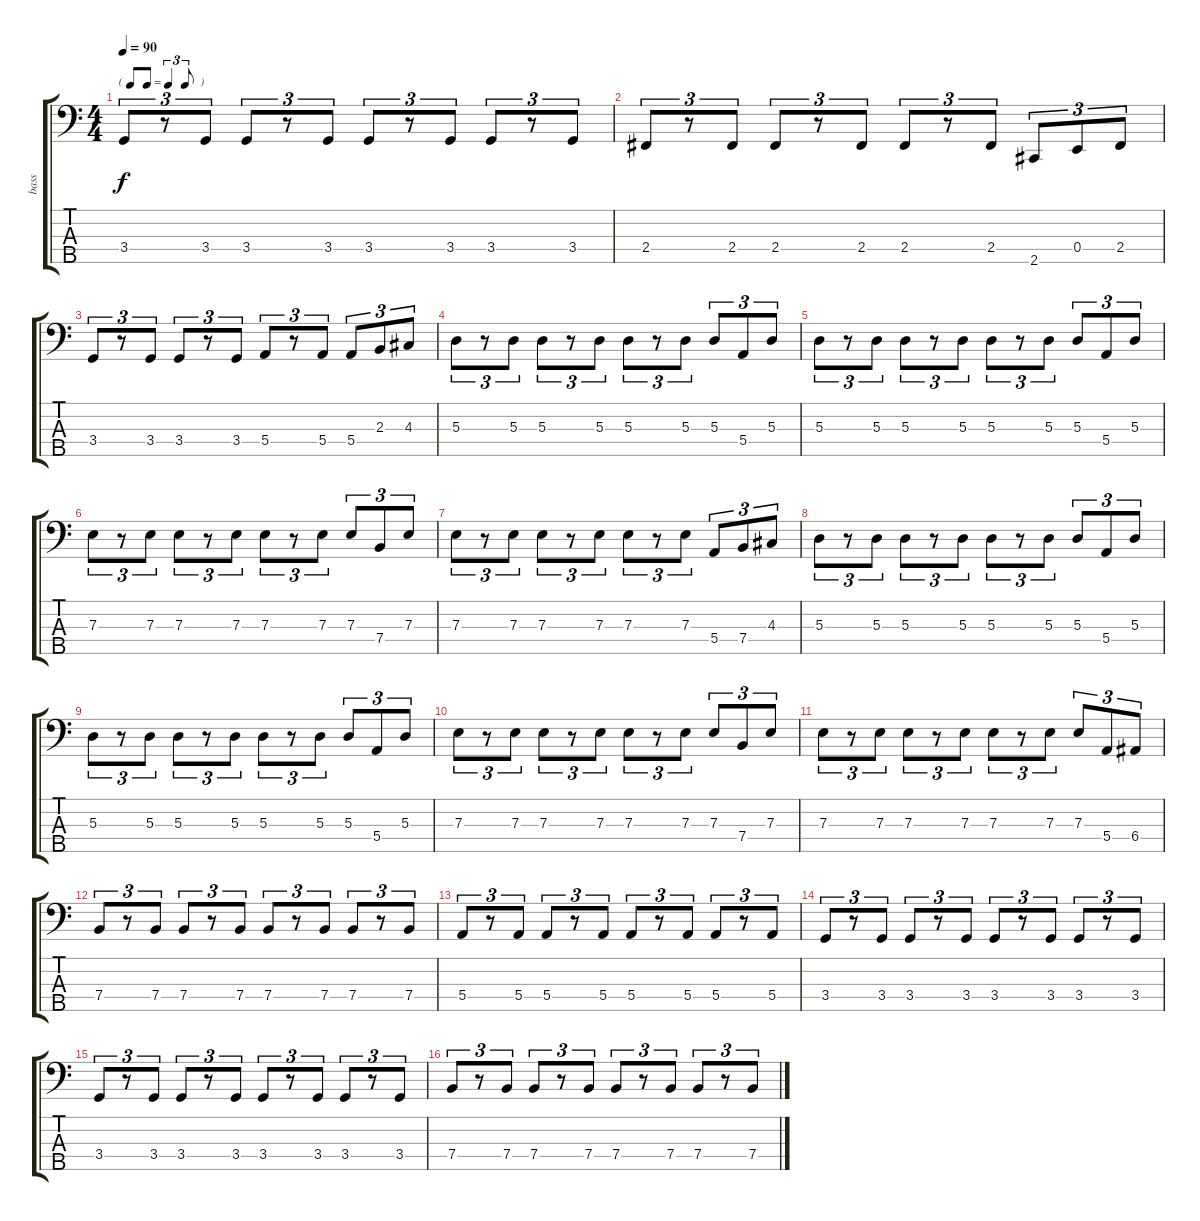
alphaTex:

\track ("bass" "bass") {instrument electricbasspick}
\staff {score tabs}
\tuning (G2 D2 A1 E1 B0) {hide}
\ts (4 4)
\tf triplet8th
\tempo 90
\clef f4
\ks c
3.4.8{tu (3 2) dy f} r.8{tu (3 2)} 3.4.8{tu (3 2)} 3.4.8{tu (3 2)} r.8{tu (3 2)} 3.4.8{tu (3 2)} 3.4.8{tu (3 2)} r.8{tu (3 2)} 3.4.8{tu (3 2)} 3.4.8{tu (3 2)} r.8{tu (3 2)} 3.4.8{tu (3 2)} |
2.4.8{tu (3 2)} r.8{tu (3 2)} 2.4.8{tu (3 2)} 2.4.8{tu (3 2)} r.8{tu (3 2)} 2.4.8{tu (3 2)} 2.4.8{tu (3 2)} r.8{tu (3 2)} 2.4.8{tu (3 2)} 2.5.8{tu (3 2)} 0.4.8{tu (3 2)} 2.4.8{tu (3 2)} |
3.4.8{tu (3 2)} r.8{tu (3 2)} 3.4.8{tu (3 2)} 3.4.8{tu (3 2)} r.8{tu (3 2)} 3.4.8{tu (3 2)} 5.4.8{tu (3 2)} r.8{tu (3 2)} 5.4.8{tu (3 2)} 5.4.8{tu (3 2)} 2.3.8{tu (3 2)} 4.3.8{tu (3 2)} |
5.3.8{tu (3 2)} r.8{tu (3 2)} 5.3.8{tu (3 2)} 5.3.8{tu (3 2)} r.8{tu (3 2)} 5.3.8{tu (3 2)} 5.3.8{tu (3 2)} r.8{tu (3 2)} 5.3.8{tu (3 2)} 5.3.8{tu (3 2)} 5.4.8{tu (3 2)} 5.3.8{tu (3 2)} |
5.3.8{tu (3 2)} r.8{tu (3 2)} 5.3.8{tu (3 2)} 5.3.8{tu (3 2)} r.8{tu (3 2)} 5.3.8{tu (3 2)} 5.3.8{tu (3 2)} r.8{tu (3 2)} 5.3.8{tu (3 2)} 5.3.8{tu (3 2)} 5.4.8{tu (3 2)} 5.3.8{tu (3 2)} |
7.3.8{tu (3 2)} r.8{tu (3 2)} 7.3.8{tu (3 2)} 7.3.8{tu (3 2)} r.8{tu (3 2)} 7.3.8{tu (3 2)} 7.3.8{tu (3 2)} r.8{tu (3 2)} 7.3.8{tu (3 2)} 7.3.8{tu (3 2)} 7.4.8{tu (3 2)} 7.3.8{tu (3 2)} |
7.3.8{tu (3 2)} r.8{tu (3 2)} 7.3.8{tu (3 2)} 7.3.8{tu (3 2)} r.8{tu (3 2)} 7.3.8{tu (3 2)} 7.3.8{tu (3 2)} r.8{tu (3 2)} 7.3.8{tu (3 2)} 5.4.8{tu (3 2)} 7.4.8{tu (3 2)} 4.3.8{tu (3 2)} |
5.3.8{tu (3 2)} r.8{tu (3 2)} 5.3.8{tu (3 2)} 5.3.8{tu (3 2)} r.8{tu (3 2)} 5.3.8{tu (3 2)} 5.3.8{tu (3 2)} r.8{tu (3 2)} 5.3.8{tu (3 2)} 5.3.8{tu (3 2)} 5.4.8{tu (3 2)} 5.3.8{tu (3 2)} |
5.3.8{tu (3 2)} r.8{tu (3 2)} 5.3.8{tu (3 2)} 5.3.8{tu (3 2)} r.8{tu (3 2)} 5.3.8{tu (3 2)} 5.3.8{tu (3 2)} r.8{tu (3 2)} 5.3.8{tu (3 2)} 5.3.8{tu (3 2)} 5.4.8{tu (3 2)} 5.3.8{tu (3 2)} |
7.3.8{tu (3 2)} r.8{tu (3 2)} 7.3.8{tu (3 2)} 7.3.8{tu (3 2)} r.8{tu (3 2)} 7.3.8{tu (3 2)} 7.3.8{tu (3 2)} r.8{tu (3 2)} 7.3.8{tu (3 2)} 7.3.8{tu (3 2)} 7.4.8{tu (3 2)} 7.3.8{tu (3 2)} |
7.3.8{tu (3 2)} r.8{tu (3 2)} 7.3.8{tu (3 2)} 7.3.8{tu (3 2)} r.8{tu (3 2)} 7.3.8{tu (3 2)} 7.3.8{tu (3 2)} r.8{tu (3 2)} 7.3.8{tu (3 2)} 7.3.8{tu (3 2)} 5.4.8{tu (3 2)} 6.4.8{tu (3 2)} |
7.4.8{tu (3 2)} r.8{tu (3 2)} 7.4.8{tu (3 2)} 7.4.8{tu (3 2)} r.8{tu (3 2)} 7.4.8{tu (3 2)} 7.4.8{tu (3 2)} r.8{tu (3 2)} 7.4.8{tu (3 2)} 7.4.8{tu (3 2)} r.8{tu (3 2)} 7.4.8{tu (3 2)} |
5.4.8{tu (3 2)} r.8{tu (3 2)} 5.4.8{tu (3 2)} 5.4.8{tu (3 2)} r.8{tu (3 2)} 5.4.8{tu (3 2)} 5.4.8{tu (3 2)} r.8{tu (3 2)} 5.4.8{tu (3 2)} 5.4.8{tu (3 2)} r.8{tu (3 2)} 5.4.8{tu (3 2)} |
3.4.8{tu (3 2)} r.8{tu (3 2)} 3.4.8{tu (3 2)} 3.4.8{tu (3 2)} r.8{tu (3 2)} 3.4.8{tu (3 2)} 3.4.8{tu (3 2)} r.8{tu (3 2)} 3.4.8{tu (3 2)} 3.4.8{tu (3 2)} r.8{tu (3 2)} 3.4.8{tu (3 2)} |
3.4.8{tu (3 2)} r.8{tu (3 2)} 3.4.8{tu (3 2)} 3.4.8{tu (3 2)} r.8{tu (3 2)} 3.4.8{tu (3 2)} 3.4.8{tu (3 2)} r.8{tu (3 2)} 3.4.8{tu (3 2)} 3.4.8{tu (3 2)} r.8{tu (3 2)} 3.4.8{tu (3 2)} |
7.4.8{tu (3 2)} r.8{tu (3 2)} 7.4.8{tu (3 2)} 7.4.8{tu (3 2)} r.8{tu (3 2)} 7.4.8{tu (3 2)} 7.4.8{tu (3 2)} r.8{tu (3 2)} 7.4.8{tu (3 2)} 7.4.8{tu (3 2)} r.8{tu (3 2)} 7.4.8{tu (3 2)}
